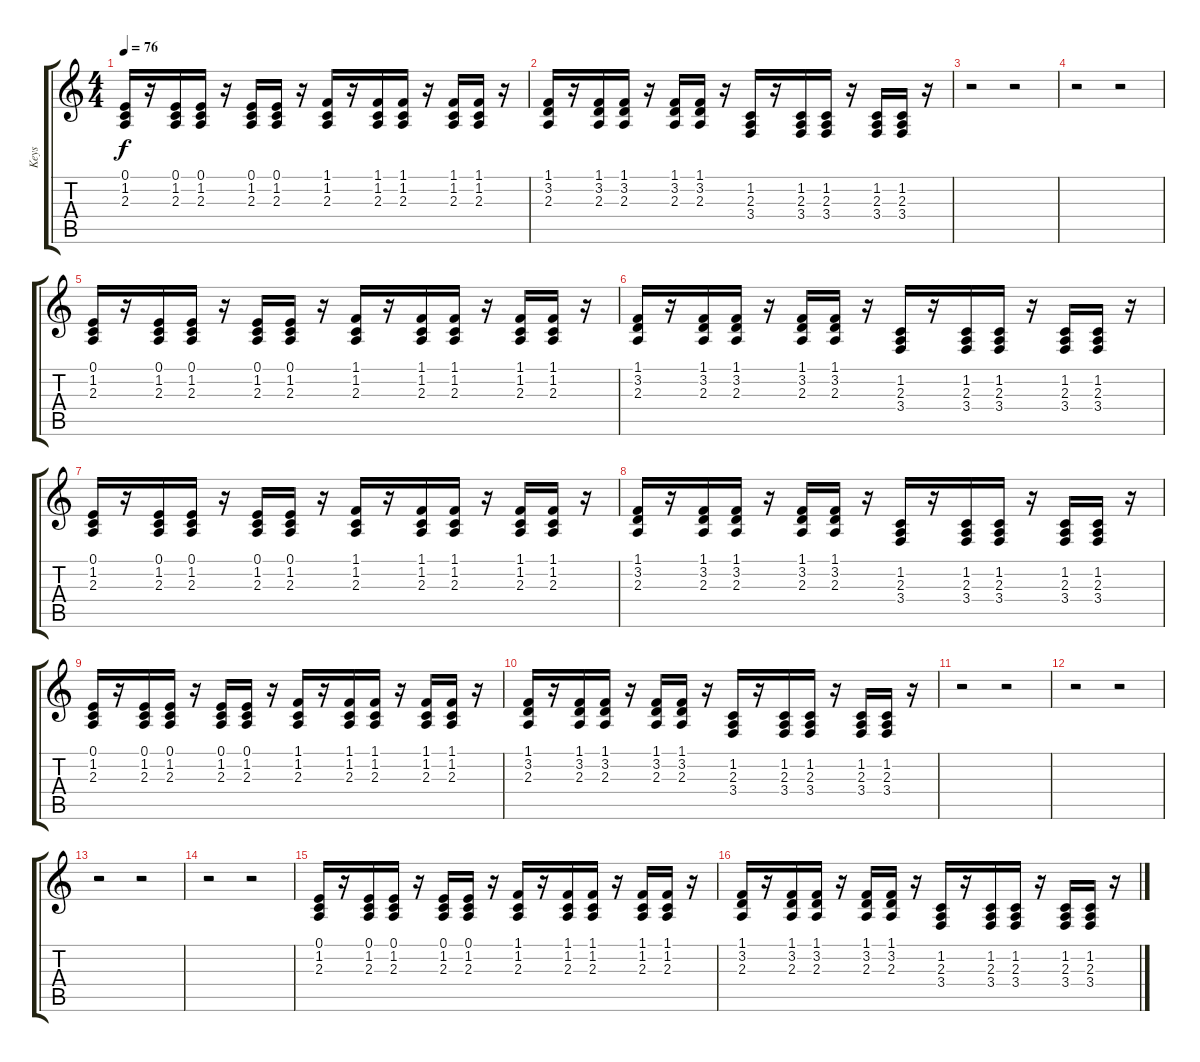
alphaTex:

\track ("Keys" "Keys") {instrument churchorgan}
\staff {score tabs}
\tuning (E4 B3 G3 D3 A2 E2) {hide}
\ts (4 4)
\tempo 76
\clef g2
\ks c
(0.1 1.2 2.3).16{dy f} r.16 (0.1 1.2 2.3).16 (0.1 1.2 2.3).16 r.16 (0.1 1.2 2.3).16 (0.1 1.2 2.3).16 r.16 (1.1 1.2 2.3).16 r.16 (1.1 1.2 2.3).16 (1.1 1.2 2.3).16 r.16 (1.1 1.2 2.3).16 (1.1 1.2 2.3).16 r.16 |
(1.1 3.2 2.3).16 r.16 (1.1 3.2 2.3).16 (1.1 3.2 2.3).16 r.16 (1.1 3.2 2.3).16 (1.1 3.2 2.3).16 r.16 (1.2 2.3 3.4).16 r.16 (1.2 2.3 3.4).16 (1.2 2.3 3.4).16 r.16 (1.2 2.3 3.4).16 (1.2 2.3 3.4).16 r.16 |
r.2 r.2 |
r.2 r.2 |
(0.1 1.2 2.3).16 r.16 (0.1 1.2 2.3).16 (0.1 1.2 2.3).16 r.16 (0.1 1.2 2.3).16 (0.1 1.2 2.3).16 r.16 (1.1 1.2 2.3).16 r.16 (1.1 1.2 2.3).16 (1.1 1.2 2.3).16 r.16 (1.1 1.2 2.3).16 (1.1 1.2 2.3).16 r.16 |
(1.1 3.2 2.3).16 r.16 (1.1 3.2 2.3).16 (1.1 3.2 2.3).16 r.16 (1.1 3.2 2.3).16 (1.1 3.2 2.3).16 r.16 (1.2 2.3 3.4).16 r.16 (1.2 2.3 3.4).16 (1.2 2.3 3.4).16 r.16 (1.2 2.3 3.4).16 (1.2 2.3 3.4).16 r.16 |
(0.1 1.2 2.3).16 r.16 (0.1 1.2 2.3).16 (0.1 1.2 2.3).16 r.16 (0.1 1.2 2.3).16 (0.1 1.2 2.3).16 r.16 (1.1 1.2 2.3).16 r.16 (1.1 1.2 2.3).16 (1.1 1.2 2.3).16 r.16 (1.1 1.2 2.3).16 (1.1 1.2 2.3).16 r.16 |
(1.1 3.2 2.3).16 r.16 (1.1 3.2 2.3).16 (1.1 3.2 2.3).16 r.16 (1.1 3.2 2.3).16 (1.1 3.2 2.3).16 r.16 (1.2 2.3 3.4).16 r.16 (1.2 2.3 3.4).16 (1.2 2.3 3.4).16 r.16 (1.2 2.3 3.4).16 (1.2 2.3 3.4).16 r.16 |
(0.1 1.2 2.3).16 r.16 (0.1 1.2 2.3).16 (0.1 1.2 2.3).16 r.16 (0.1 1.2 2.3).16 (0.1 1.2 2.3).16 r.16 (1.1 1.2 2.3).16 r.16 (1.1 1.2 2.3).16 (1.1 1.2 2.3).16 r.16 (1.1 1.2 2.3).16 (1.1 1.2 2.3).16 r.16 |
(1.1 3.2 2.3).16 r.16 (1.1 3.2 2.3).16 (1.1 3.2 2.3).16 r.16 (1.1 3.2 2.3).16 (1.1 3.2 2.3).16 r.16 (1.2 2.3 3.4).16 r.16 (1.2 2.3 3.4).16 (1.2 2.3 3.4).16 r.16 (1.2 2.3 3.4).16 (1.2 2.3 3.4).16 r.16 |
r.2 r.2 |
r.2 r.2 |
r.2 r.2 |
r.2 r.2 |
(0.1 1.2 2.3).16 r.16 (0.1 1.2 2.3).16 (0.1 1.2 2.3).16 r.16 (0.1 1.2 2.3).16 (0.1 1.2 2.3).16 r.16 (1.1 1.2 2.3).16 r.16 (1.1 1.2 2.3).16 (1.1 1.2 2.3).16 r.16 (1.1 1.2 2.3).16 (1.1 1.2 2.3).16 r.16 |
(1.1 3.2 2.3).16 r.16 (1.1 3.2 2.3).16 (1.1 3.2 2.3).16 r.16 (1.1 3.2 2.3).16 (1.1 3.2 2.3).16 r.16 (1.2 2.3 3.4).16 r.16 (1.2 2.3 3.4).16 (1.2 2.3 3.4).16 r.16 (1.2 2.3 3.4).16 (1.2 2.3 3.4).16 r.16
